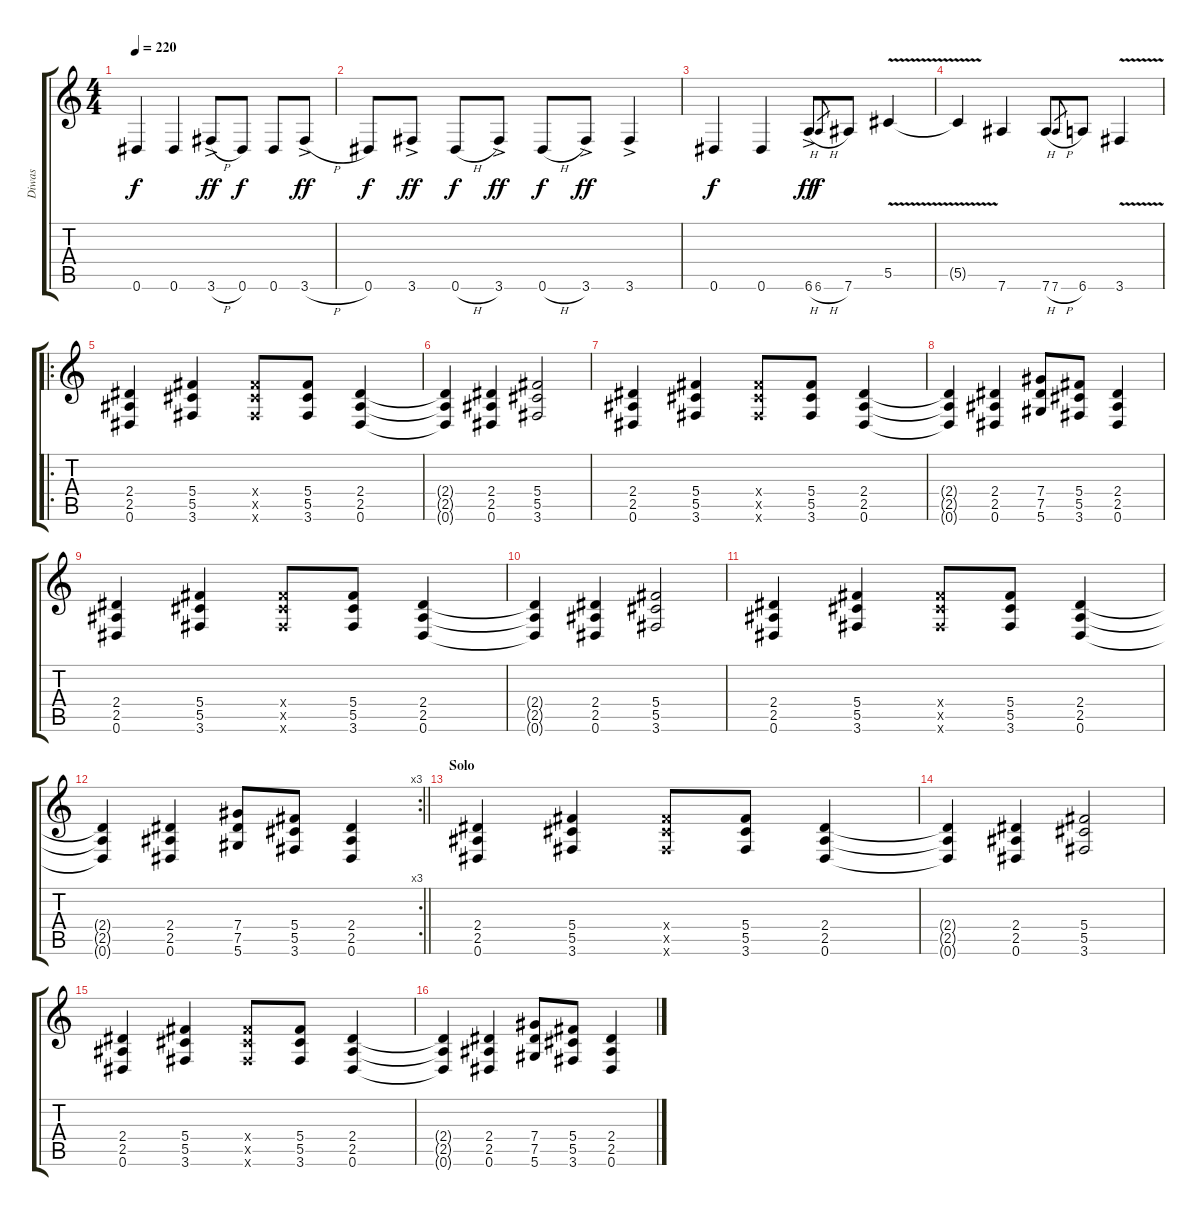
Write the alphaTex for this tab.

\track ("Diwas" "Diwas") {instrument overdrivenguitar}
\staff {score tabs}
\tuning (Eb4 Bb3 Gb3 Db3 Ab2 Eb2) {hide}
\ts (4 4)
\tempo 220
\clef g2
\ks c
0.6.4{dy f} 0.6.4 3.6{h ac}.8{dy ff} 0.6.8{dy f} 0.6.8 3.6{h ac}.8{dy ff} |
0.6.8{dy f} 3.6{ac}.8{dy ff} 0.6{h}.8{dy f} 3.6{ac}.8{dy ff} 0.6{h}.8{dy f} 3.6{ac}.8{dy ff} 3.6{ac}.4 |
0.6.4{dy f} 0.6.4 6.6{h ac}.8{dy ff} 6.6{h}.8{gr dy f} 7.6.8 5.5{v}.4 |
5.5{t}.4 7.6.4 7.6{h}.8 7.6{h}.8{gr} 6.6.8 3.6{v}.4 |
\ro
(2.4 2.5 0.6).4 (5.4 5.5 3.6).4 (5.4{x} 5.5{x} 3.6{x}).8 (5.4 5.5 3.6).8 (2.4 2.5 0.6).4 |
(2.4{t} 2.5{t} 0.6{t}).4 (2.4 2.5 0.6).4 (5.4 5.5 3.6).2 |
(2.4 2.5 0.6).4 (5.4 5.5 3.6).4 (5.4{x} 5.5{x} 3.6{x}).8 (5.4 5.5 3.6).8 (2.4 2.5 0.6).4 |
(2.4{t} 2.5{t} 0.6{t}).4 (2.4 2.5 0.6).4 (7.4 7.5 5.6).8 (5.4 5.5 3.6).8 (2.4 2.5 0.6).4 |
(2.4 2.5 0.6).4 (5.4 5.5 3.6).4 (5.4{x} 5.5{x} 3.6{x}).8 (5.4 5.5 3.6).8 (2.4 2.5 0.6).4 |
(2.4{t} 2.5{t} 0.6{t}).4 (2.4 2.5 0.6).4 (5.4 5.5 3.6).2 |
(2.4 2.5 0.6).4 (5.4 5.5 3.6).4 (5.4{x} 5.5{x} 3.6{x}).8 (5.4 5.5 3.6).8 (2.4 2.5 0.6).4 |
\rc 3
\barLineRight lightlight
(2.4{t} 2.5{t} 0.6{t}).4 (2.4 2.5 0.6).4 (7.4 7.5 5.6).8 (5.4 5.5 3.6).8 (2.4 2.5 0.6).4 |
\section ("" "Solo")
(2.4 2.5 0.6).4 (5.4 5.5 3.6).4 (5.4{x} 5.5{x} 3.6{x}).8 (5.4 5.5 3.6).8 (2.4 2.5 0.6).4 |
(2.4{t} 2.5{t} 0.6{t}).4 (2.4 2.5 0.6).4 (5.4 5.5 3.6).2 |
(2.4 2.5 0.6).4 (5.4 5.5 3.6).4 (5.4{x} 5.5{x} 3.6{x}).8 (5.4 5.5 3.6).8 (2.4 2.5 0.6).4 |
(2.4{t} 2.5{t} 0.6{t}).4 (2.4 2.5 0.6).4 (7.4 7.5 5.6).8 (5.4 5.5 3.6).8 (2.4 2.5 0.6).4
